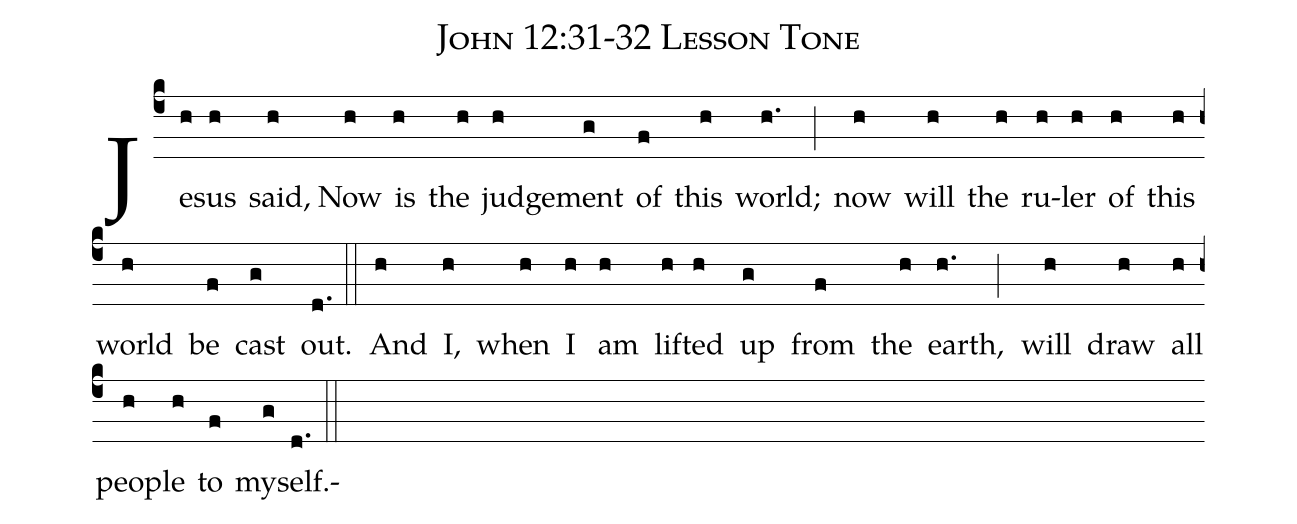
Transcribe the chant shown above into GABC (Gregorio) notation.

name: John 12:31-32 Lesson Tone;
%%
(c4)Je(h)sus(h) said(h), Now(h) is(h) the(h) judge(h)ment(g) of(f) this(h) world;(h.)(;) now(h) will(h) the(h) ru(h)ler(h) of(h) this(h) world(h) be(f) cast(g) out.(d.)(::) And(h) I,(h) when(h) I(h) am(h) lift(h)ed(h) up(g) from(f) the(h) earth,(h.)(;) will(h) draw(h) all(h) peop(h)le(h) to(f) my(g)self.(d.)(::)
